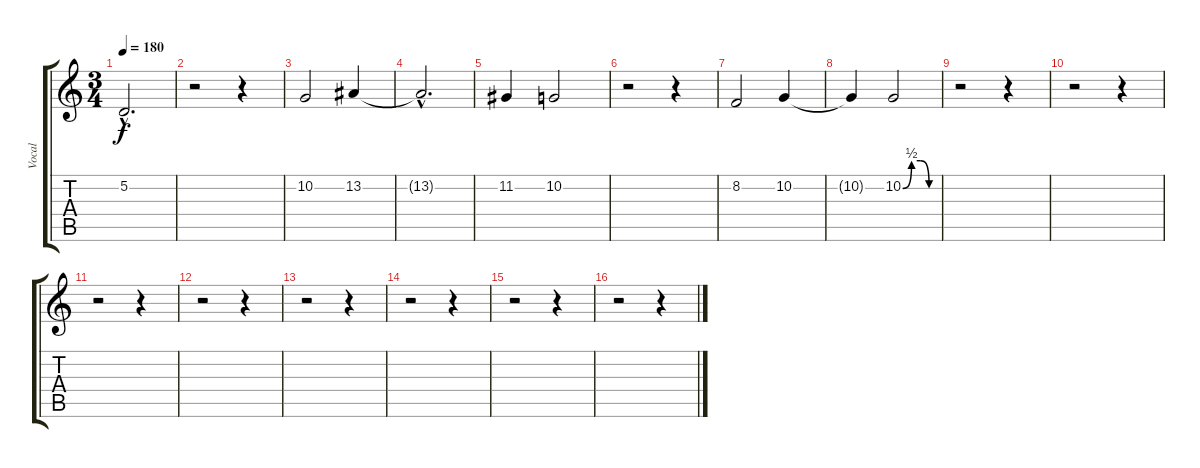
\track ("Vocal" "Vocal") {instrument stringensemble1}
\staff {score tabs}
\tuning (D4 A3 F3 C3 G2 C2) {hide}
\ts (3 4)
\tempo 180
\clef g2
\ks c
5.2{hac t}.2{d dy f} |
r.2 r.4 |
10.2.2 13.2.4 |
13.2{hac t}.2{d} |
11.2.4 10.2.2 |
r.2 r.4 |
8.2.2 10.2.4 |
10.2{t}.4 10.2{be (custom 0 0 15 2 30 2 45 0 60 0)}.2 |
r.2 r.4 |
r.2 r.4 |
r.2 r.4 |
r.2 r.4 |
r.2 r.4 |
r.2 r.4 |
r.2 r.4 |
r.2 r.4
